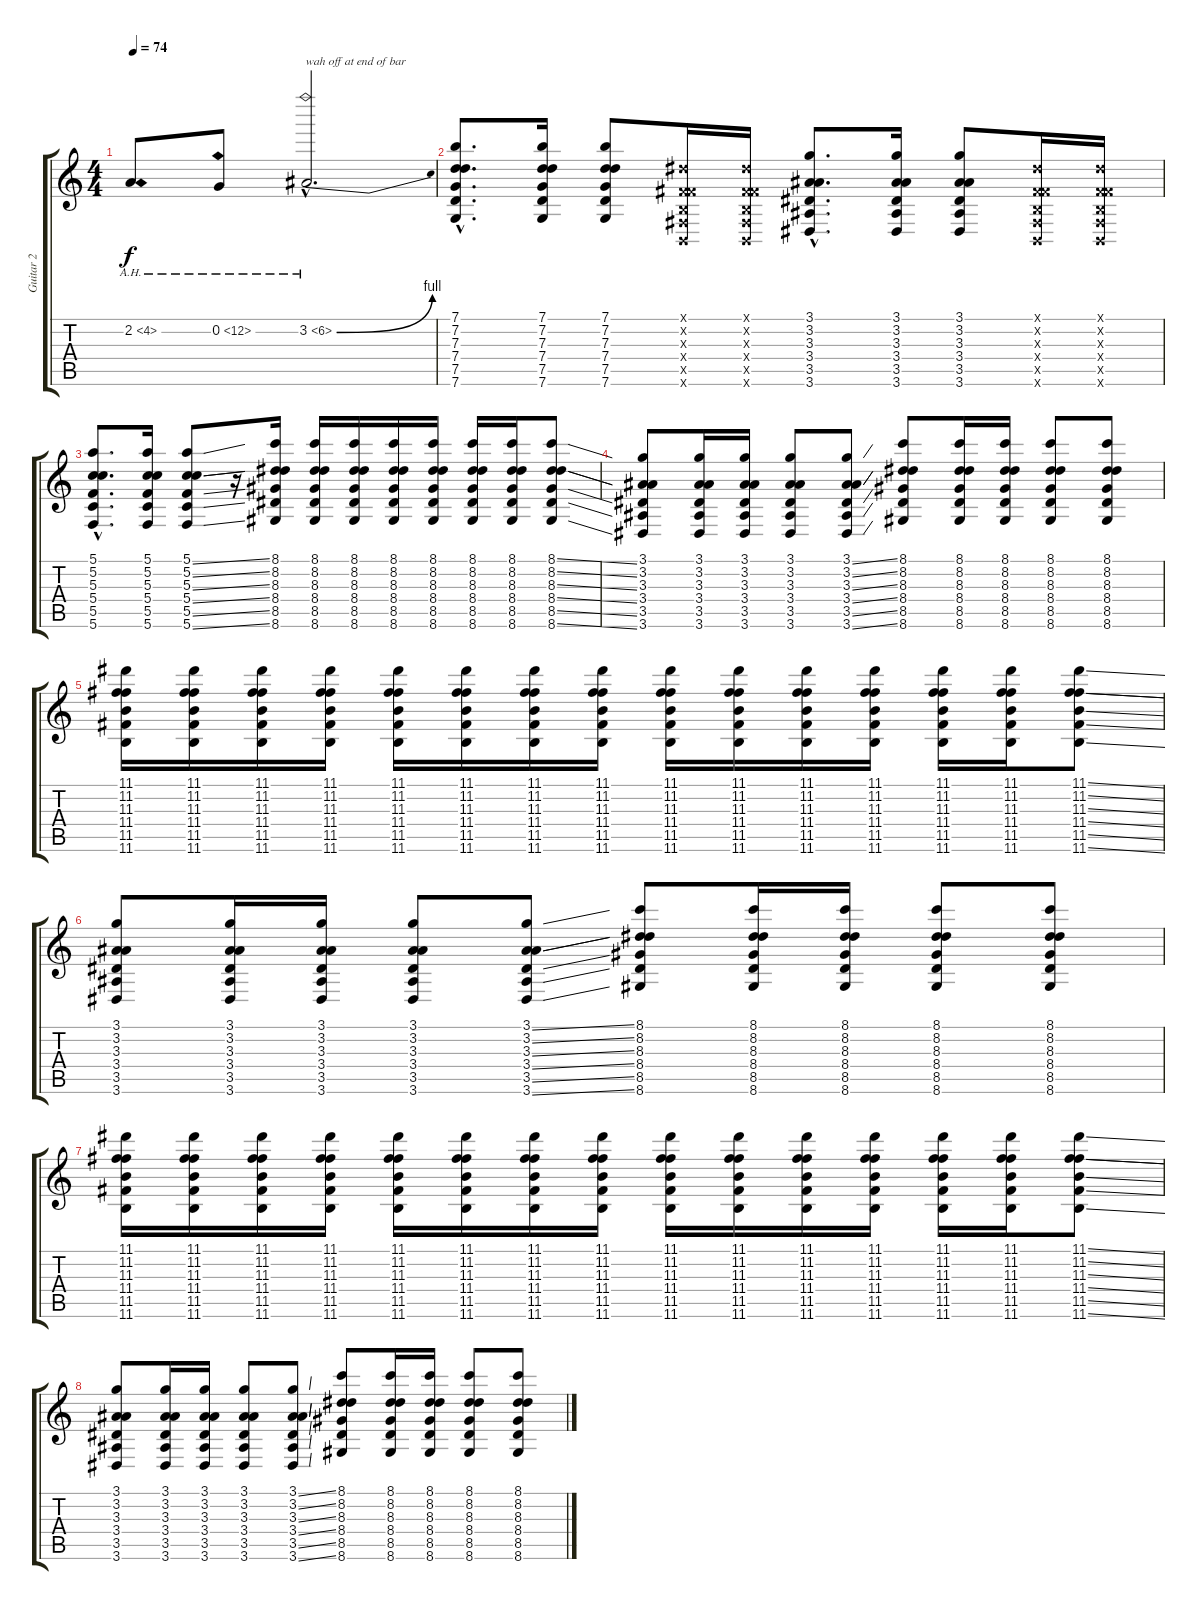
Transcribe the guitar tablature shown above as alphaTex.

\track ("Guitar 2" "Guitar 2") {instrument overdrivenguitar}
\staff {score tabs}
\tuning (E4 G3 G3 C3 G2 C2) {hide}
\ts (4 4)
\tempo 74
\clef g2
\ks c
2.2{ah 2}.8{dy f} 0.2{ah 12}.8 3.2{be (bend 0 0 60 4) ah 3 hac}.2{d txt "wah off at end of bar"} |
(7.1{hac} 7.2{hac} 7.3{hac} 7.4{hac} 7.5{hac} 7.6{hac}).8{d volume 10} (7.1 7.2 7.3 7.4 7.5 7.6).16 (7.1 7.2 7.3 7.4 7.5 7.6).8 (-1.1{x} -1.2{x} -1.3{x} -1.4{x} -1.5{x} -1.6{x}).16 (-1.1{x} -1.2{x} -1.3{x} -1.4{x} -1.5{x} -1.6{x}).16 (3.1{hac} 3.2{hac} 3.3{hac} 3.4{hac} 3.5{hac} 3.6{hac}).8{d} (3.1 3.2 3.3 3.4 3.5 3.6).16 (3.1 3.2 3.3 3.4 3.5 3.6).8 (-1.1{x} -1.2{x} -1.3{x} -1.4{x} -1.5{x} -1.6{x}).16 (-1.1{x} -1.2{x} -1.3{x} -1.4{x} -1.5{x} -1.6{x}).16 |
(5.1{hac} 5.2{hac} 5.3{hac} 5.4{hac} 5.5{hac} 5.6{hac}).8{d} (5.1 5.2 5.3 5.4 5.5 5.6).16 (5.1{ss} 5.2{ss} 5.3{ss} 5.4{ss} 5.5{ss} 5.6{ss}).8 r.16 (8.1 8.2 8.3 8.4 8.5 8.6).16 (8.1 8.2 8.3 8.4 8.5 8.6).16 (8.1 8.2 8.3 8.4 8.5 8.6).16 (8.1 8.2 8.3 8.4 8.5 8.6).16 (8.1 8.2 8.3 8.4 8.5 8.6).16 (8.1 8.2 8.3 8.4 8.5 8.6).16 (8.1 8.2 8.3 8.4 8.5 8.6).16 (8.1{ss} 8.2{ss} 8.3{ss} 8.4{ss} 8.5{ss} 8.6{ss}).8 |
(3.1 3.2 3.3 3.4 3.5 3.6).8 (3.1 3.2 3.3 3.4 3.5 3.6).16 (3.1 3.2 3.3 3.4 3.5 3.6).16 (3.1 3.2 3.3 3.4 3.5 3.6).8 (3.1{ss} 3.2{ss} 3.3{ss} 3.4{ss} 3.5{ss} 3.6{ss}).8 (8.1 8.2 8.3 8.4 8.5 8.6).8 (8.1 8.2 8.3 8.4 8.5 8.6).16 (8.1 8.2 8.3 8.4 8.5 8.6).16 (8.1 8.2 8.3 8.4 8.5 8.6).8 (8.1 8.2 8.3 8.4 8.5 8.6).8 |
(11.1 11.2 11.3 11.4 11.5 11.6).16 (11.1 11.2 11.3 11.4 11.5 11.6).16 (11.1 11.2 11.3 11.4 11.5 11.6).16 (11.1 11.2 11.3 11.4 11.5 11.6).16 (11.1 11.2 11.3 11.4 11.5 11.6).16 (11.1 11.2 11.3 11.4 11.5 11.6).16 (11.1 11.2 11.3 11.4 11.5 11.6).16 (11.1 11.2 11.3 11.4 11.5 11.6).16 (11.1 11.2 11.3 11.4 11.5 11.6).16 (11.1 11.2 11.3 11.4 11.5 11.6).16 (11.1 11.2 11.3 11.4 11.5 11.6).16 (11.1 11.2 11.3 11.4 11.5 11.6).16 (11.1 11.2 11.3 11.4 11.5 11.6).16 (11.1 11.2 11.3 11.4 11.5 11.6).16 (11.1{ss} 11.2{ss} 11.3{ss} 11.4{ss} 11.5{ss} 11.6{ss}).8 |
(3.1 3.2 3.3 3.4 3.5 3.6).8 (3.1 3.2 3.3 3.4 3.5 3.6).16 (3.1 3.2 3.3 3.4 3.5 3.6).16 (3.1 3.2 3.3 3.4 3.5 3.6).8 (3.1{ss} 3.2{ss} 3.3{ss} 3.4{ss} 3.5{ss} 3.6{ss}).8 (8.1 8.2 8.3 8.4 8.5 8.6).8 (8.1 8.2 8.3 8.4 8.5 8.6).16 (8.1 8.2 8.3 8.4 8.5 8.6).16 (8.1 8.2 8.3 8.4 8.5 8.6).8 (8.1 8.2 8.3 8.4 8.5 8.6).8 |
(11.1 11.2 11.3 11.4 11.5 11.6).16 (11.1 11.2 11.3 11.4 11.5 11.6).16 (11.1 11.2 11.3 11.4 11.5 11.6).16 (11.1 11.2 11.3 11.4 11.5 11.6).16 (11.1 11.2 11.3 11.4 11.5 11.6).16 (11.1 11.2 11.3 11.4 11.5 11.6).16 (11.1 11.2 11.3 11.4 11.5 11.6).16 (11.1 11.2 11.3 11.4 11.5 11.6).16 (11.1 11.2 11.3 11.4 11.5 11.6).16 (11.1 11.2 11.3 11.4 11.5 11.6).16 (11.1 11.2 11.3 11.4 11.5 11.6).16 (11.1 11.2 11.3 11.4 11.5 11.6).16 (11.1 11.2 11.3 11.4 11.5 11.6).16 (11.1 11.2 11.3 11.4 11.5 11.6).16 (11.1{ss} 11.2{ss} 11.3{ss} 11.4{ss} 11.5{ss} 11.6{ss}).8 |
(3.1 3.2 3.3 3.4 3.5 3.6).8 (3.1 3.2 3.3 3.4 3.5 3.6).16 (3.1 3.2 3.3 3.4 3.5 3.6).16 (3.1 3.2 3.3 3.4 3.5 3.6).8 (3.1{ss} 3.2{ss} 3.3{ss} 3.4{ss} 3.5{ss} 3.6{ss}).8 (8.1 8.2 8.3 8.4 8.5 8.6).8 (8.1 8.2 8.3 8.4 8.5 8.6).16 (8.1 8.2 8.3 8.4 8.5 8.6).16 (8.1 8.2 8.3 8.4 8.5 8.6).8 (8.1 8.2 8.3 8.4 8.5 8.6).8
